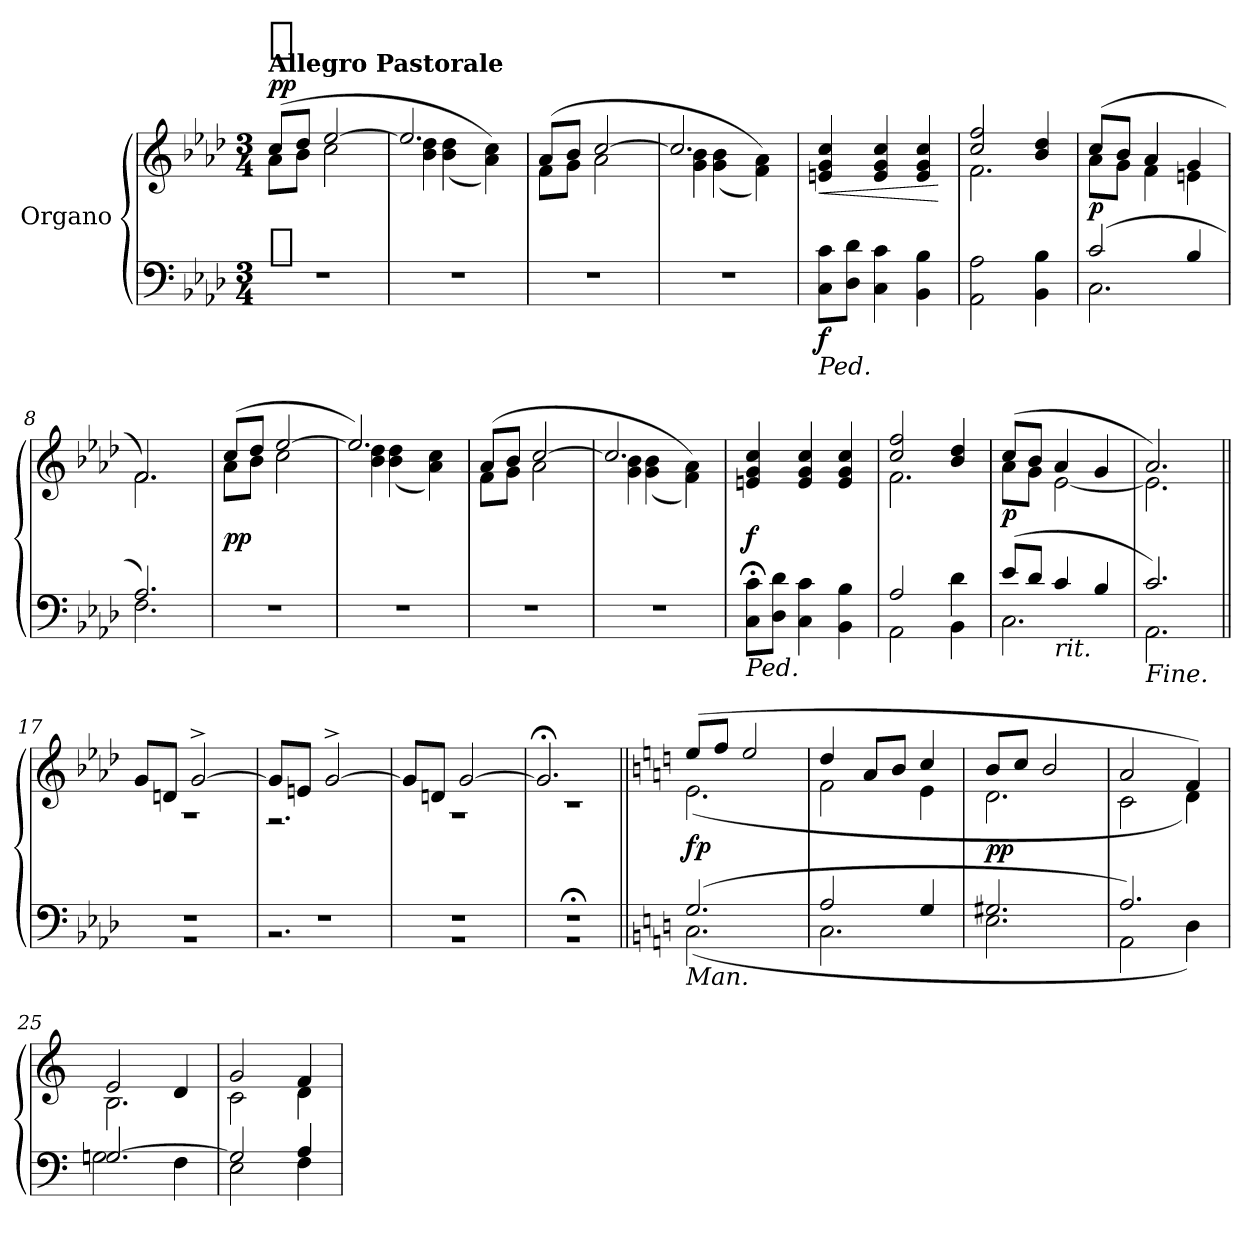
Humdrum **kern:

**kern	**kern	**dynam
*part1	*part1	*part1
*staff2	*staff1	*staff1/2
*I"Organo	*	*
*clefF4	*clefG2	*
*k[b-e-a-d-]	*k[b-e-a-d-]	*
*A-:	*A-:	*
*M3/4	*M3/4	*
=1	=1	=1
*	*^	*
!	!LO:TX:a:B:t=Allegro Pastorale	!	!
!	!LO:TX:a:t=[segno]	!	!
!LO:TX:a:t=[segno]	!	!	!
!	!	!	!LO:DY:a
2.r	(8cc/L	8a-\L	pp
.	8dd-/J	8b-\J	.
.	[2ee-/	2cc\	.
=2	=2	=2	=2
2.r	2.ee-/]	4b-\ 4dd-\	.
.	.	(4b-\ 4dd-\	.
.	.	4a-\ 4cc\))	.
=3	=3	=3	=3
2.r	(8a-/L	8f\L	.
.	8b-/J	8g\J	.
.	[2cc/	2a-\	.
=4	=4	=4	=4
2.r	2.cc/]	4g\ 4b-\	.
.	.	(4g\ 4b-\	.
.	.	4f\ 4a-\))	.
=5	=5	=5	=5
!LO:TX:b:i:t=Ped.	!	!	!
!	!	!	!LO:HP:b
!	!	!	!LO:DY:n=1:b=2
*	*v	*v	*
8C\ 8c\L	4en/ 4g/ 4cc/	< f
8D-\ 8d-\J	.	.
4C\ 4c\	4e/ 4g/ 4cc/	.
4BB-\ 4B-\	4e/ 4g/ 4cc/	.
.	.	[
=6	=6	=6
*	*^	*
2AA-\ 2A-\	2cc/ 2ff/	2.f\	.
4BB-\ 4B-\	4b-/ 4dd-/	.	.
=7	=7	=7	=7
*^	*	*	*
(2c/	2.C\	(8cc/L	8a-\L	p
.	.	8b-/J	8g\J	.
.	.	4a-/	4f\	.
4B-/	.	4g/	4en\	.
=8	=8	=8	=8	=8
2.A-/)	2.F\	2.f/)	2.f\	.
*v	*v	*	*	*
=9	=9	=9	=9
2.r	(8cc/L	8a-\L	pp
.	8dd-/J	8b-\J	.
.	[2ee-/	2cc\	.
=10	=10	=10	=10
2.r	2.ee-/])	4b-\ 4dd-\	.
.	.	(4b-\ 4dd-\	.
.	.	4a-\ 4cc\)	.
=11	=11	=11	=11
2.r	(8a-/L	8f\L	.
.	8b-/J	8g\J	.
.	[2cc/	2a-\	.
=12	=12	=12	=12
2.r	2.cc/]	4g\ 4b-\	.
.	.	(4g\ 4b-\	.
.	.	4f\ 4a-\))	.
=13	=13	=13	=13
!LO:TX:b:i:t=Ped.	!	!	!
*	*v	*v	*
8C;<\ 8c;<\L	4en/ 4g/ 4cc/	f
8D-\ 8d-\J	.	.
4C\ 4c\	4e/ 4g/ 4cc/	.
4BB-\ 4B-\	4e/ 4g/ 4cc/	.
=14	=14	=14
*^	*^	*
2A-/	2AA-\	2cc/ 2ff/	2.f\	.
4d-\	4BB-\	4b-/ 4dd-/	.	.
=15	=15	=15	=15	=15
(8e-/L	2.C\	(8cc/L	8a-\L	p
8d-/J	.	8b-/J	8g\J	.
!LO:TX:b:i:t=rit.	!	!	!	!
4c/	.	4a-/	[2e-\	.
4B-/	.	4g/	.	.
=16	=16	=16	=16	=16
!LO:TX:b:i:t=Fine.	!	!	!	!
2.c/)	2.AA-\	2.a-/)	2.e-\]	.
=17||	=17||	=17||	=17||	=17||
2.rF	2.rBB	8g/L	2.r	.
.	.	8dn/J	.	.
.	.	[2g^/	.	.
=18	=18	=18	=18	=18
!	!	!	!	!LO:HP:a
2.rF	2.rBB	8g/L]	2.r	<
.	.	8en/J	.	.
.	.	[2g^/	.	.
*v	*v	*	*	*
*	*v	*v	*
.	.	[
=19	=19	=19
*^	*^	*
2.rF	2.rBB	8g/L]	2.r	.
.	.	8dn/J	.	.
.	.	[2g/	.	.
=20	=20	=20	=20	=20
2.r;<F	2.rBB	2.g;</]	2.r	.
=21||	=21||	=21||	=21||	=21||
*k[]	*	*k[]	*	*
!LO:TX:b:i:t=Man.	!	!	!	!
(2.G/	(2.C\	(8ee/L	(2.e\	fp
.	.	8ff/J	.	.
.	.	2ee/	.	.
=22	=22	=22	=22	=22
2A/	2.C\	4dd/	2f\	.
.	.	8a/L	.	.
.	.	8b/J	.	.
4G/	.	4cc/	4e\	.
=23	=23	=23	=23	=23
2.G#X/	2.E\	8b/L	2.d\	pp
.	.	8cc/J	.	.
.	.	2b/	.	.
=24	=24	=24	=24	=24
2.A/)	2AA\	2a/	2c\	.
.	4D\)	4f/)	4d\)	.
=25	=25	=25	=25	=25
!	!	!	!	!LO:DY:a
[2.Gn/	2Gn\	2e/	2.B\	pf
.	4F\	4d/	.	.
=26	=26	=26	=26	=26
2G/]	2E\	2g/	2c\	.
4A/	4F\	4f/	4d\	.
*v	*v	*	*	*
*	*v	*v	*
=	=	=
*-	*-	*-
